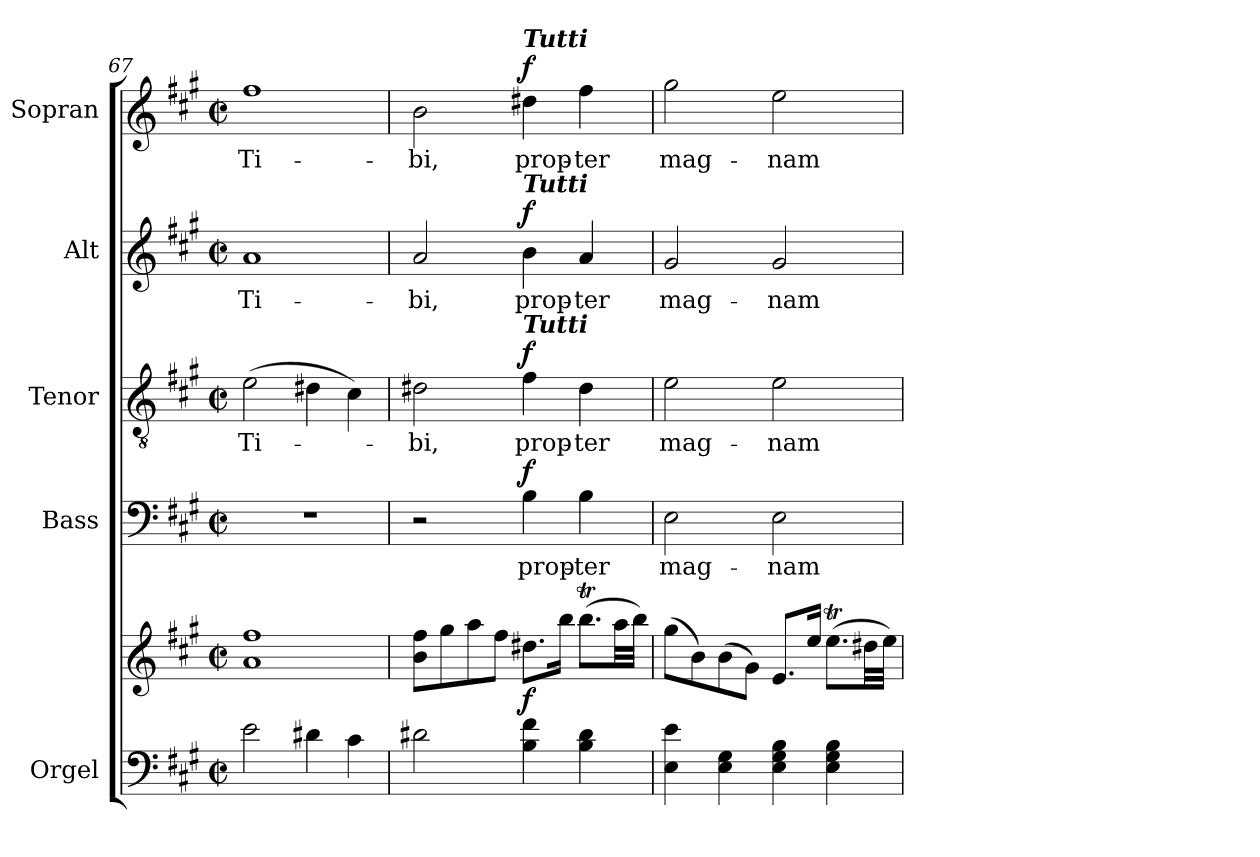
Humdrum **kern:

**kern	**kern	**dynam	**kern	**text	**dynam	**kern	**text	**dynam	**kern	**text	**dynam	**kern	**text	**dynam
*part5	*part5	*part5	*part4	*part4	*part4	*part3	*part3	*part3	*part2	*part2	*part2	*part1	*part1	*part1
*staff6	*staff5	*staff5/6	*staff4	*staff4	*staff4	*staff3	*staff3	*staff3	*staff2	*staff2	*staff2	*staff1	*staff1	*staff1
*I"Orgel	*	*	*I"Bass	*	*	*I"Tenor	*	*	*I"Alt	*	*	*I"Sopran	*	*
*I'Org.	*	*	*I'B.	*	*	*I'T.	*	*	*I'A.	*	*	*I'S.	*	*
*clefF4	*clefG2	*	*clefF4	*	*	*clefGv2	*	*	*clefG2	*	*	*clefG2	*	*
*k[f#c#g#]	*k[f#c#g#]	*	*k[f#c#g#]	*	*	*k[f#c#g#]	*	*	*k[f#c#g#]	*	*	*k[f#c#g#]	*	*
*A:	*A:	*	*A:	*	*	*A:	*	*	*A:	*	*	*A:	*	*
*M2/2	*M2/2	*	*M2/2	*	*	*M2/2	*	*	*M2/2	*	*	*M2/2	*	*
*met(c|)	*met(c|)	*	*met(c|)	*	*	*met(c|)	*	*	*met(c|)	*	*	*met(c|)	*	*
=67	=67	=67	=67	=67	=67	=67	=67	=67	=67	=67	=67	=67	=67	=67
!	!	!	!	!	!	!	!LO:LY:b	!	!	!LO:LY:b	!	!	!LO:LY:b	!
2e\	1a 1ff#	.	1r	.	.	(>2e\	Ti-	.	1a	Ti-	.	1ff#	Ti-	.
4d#X\	.	.	.	.	.	4d#X\	.	.	.	.	.	.	.	.
4c#\	.	.	.	.	.	4c#\)	.	.	.	.	.	.	.	.
=68	=68	=68	=68	=68	=68	=68	=68	=68	=68	=68	=68	=68	=68	=68
!	!	!	!	!	!	!	!LO:LY:b	!	!	!LO:LY:b	!	!	!LO:LY:b	!
2d#X\	8b\ 8ff#\L	.	2r	.	.	2d#X\	-bi,	.	2a/	-bi,	.	2b\	-bi,	.
.	8gg#\	.	.	.	.	.	.	.	.	.	.	.	.	.
.	8aa\	.	.	.	.	.	.	.	.	.	.	.	.	.
.	8ff#\J	.	.	.	.	.	.	.	.	.	.	.	.	.
!	!	!	!	!	!	!	!	!	!	!	!	!LO:TX:a:Bi:t=Tutti	!	!
!	!	!	!	!	!	!	!	!	!LO:TX:a:Bi:t=Tutti	!	!	!	!	!
!	!	!	!	!	!	!LO:TX:a:Bi:t=Tutti	!	!	!	!	!	!	!	!
!	!	!LO:DY:b	!	!LO:LY:b	!LO:DY:a	!	!LO:LY:b	!LO:DY:a	!	!LO:LY:b	!LO:DY:a	!	!LO:LY:b	!LO:DY:a
4B\ 4f#\	8.dd#X\L	f	4B\	prop-	f	4f#\	prop-	f	4b\	prop-	f	4dd#X\	prop-	f
.	16bb\Jk	.	.	.	.	.	.	.	.	.	.	.	.	.
!	!	!	!	!LO:LY:b	!	!	!LO:LY:b	!	!	!LO:LY:b	!	!	!LO:LY:b	!
4B\ 4d#\	(>8.bbT\L	.	4B\	-ter	.	4d#\	-ter	.	4a/	-ter	.	4ff#\	-ter	.
.	32aa\LL	.	.	.	.	.	.	.	.	.	.	.	.	.
.	32bb\JJJ)	.	.	.	.	.	.	.	.	.	.	.	.	.
=69	=69	=69	=69	=69	=69	=69	=69	=69	=69	=69	=69	=69	=69	=69
!	!	!	!	!LO:LY:b	!	!	!LO:LY:b	!	!	!LO:LY:b	!	!	!LO:LY:b	!
4E\ 4e\	(>8gg#\L	.	2E\	mag-	.	2e\	mag-	.	2g#/	mag-	.	2gg#\	mag-	.
.	8b\)	.	.	.	.	.	.	.	.	.	.	.	.	.
4E\ 4G#\	(>8b\	.	.	.	.	.	.	.	.	.	.	.	.	.
.	8g#\J)	.	.	.	.	.	.	.	.	.	.	.	.	.
!	!	!	!	!LO:LY:b	!	!	!LO:LY:b	!	!	!LO:LY:b	!	!	!LO:LY:b	!
4E\ 4G#\ 4B\	8.e/L	.	2E\	-nam	.	2e\	-nam	.	2g#/	-nam	.	2ee\	-nam	.
.	16ee/Jk	.	.	.	.	.	.	.	.	.	.	.	.	.
4E\ 4G#\ 4B\	(>8.eeT\L	.	.	.	.	.	.	.	.	.	.	.	.	.
.	32dd#X\LL	.	.	.	.	.	.	.	.	.	.	.	.	.
.	32ee\JJJ)	.	.	.	.	.	.	.	.	.	.	.	.	.
=	=	=	=	=	=	=	=	=	=	=	=	=	=	=
*-	*-	*-	*-	*-	*-	*-	*-	*-	*-	*-	*-	*-	*-	*-
